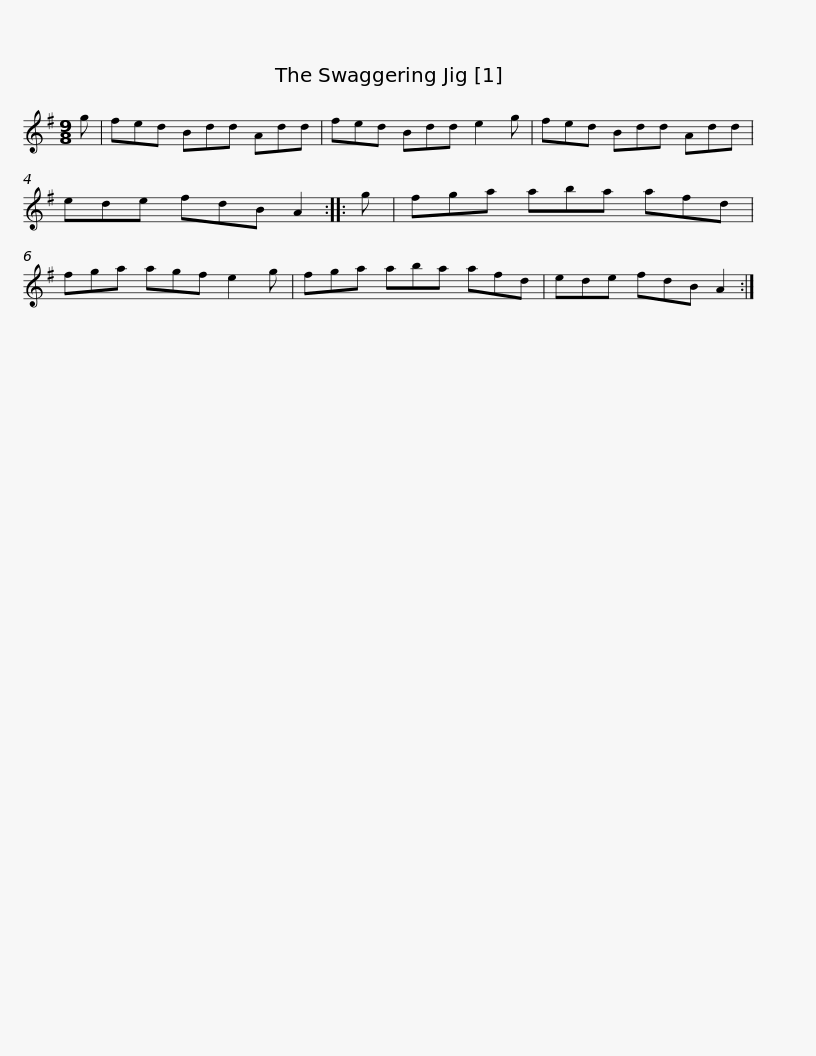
X:1
L:1/8
M:9/8
I:linebreak $
K:G
V:1 treble
V:1
 g | fed Bdd Add | fed Bdd e2 g | fed Bdd Add | ede fdB A2 :: %5
 g |$ fga aba afd | fga agf e2 g | fga aba afd | ede fdB A2 :| %10
